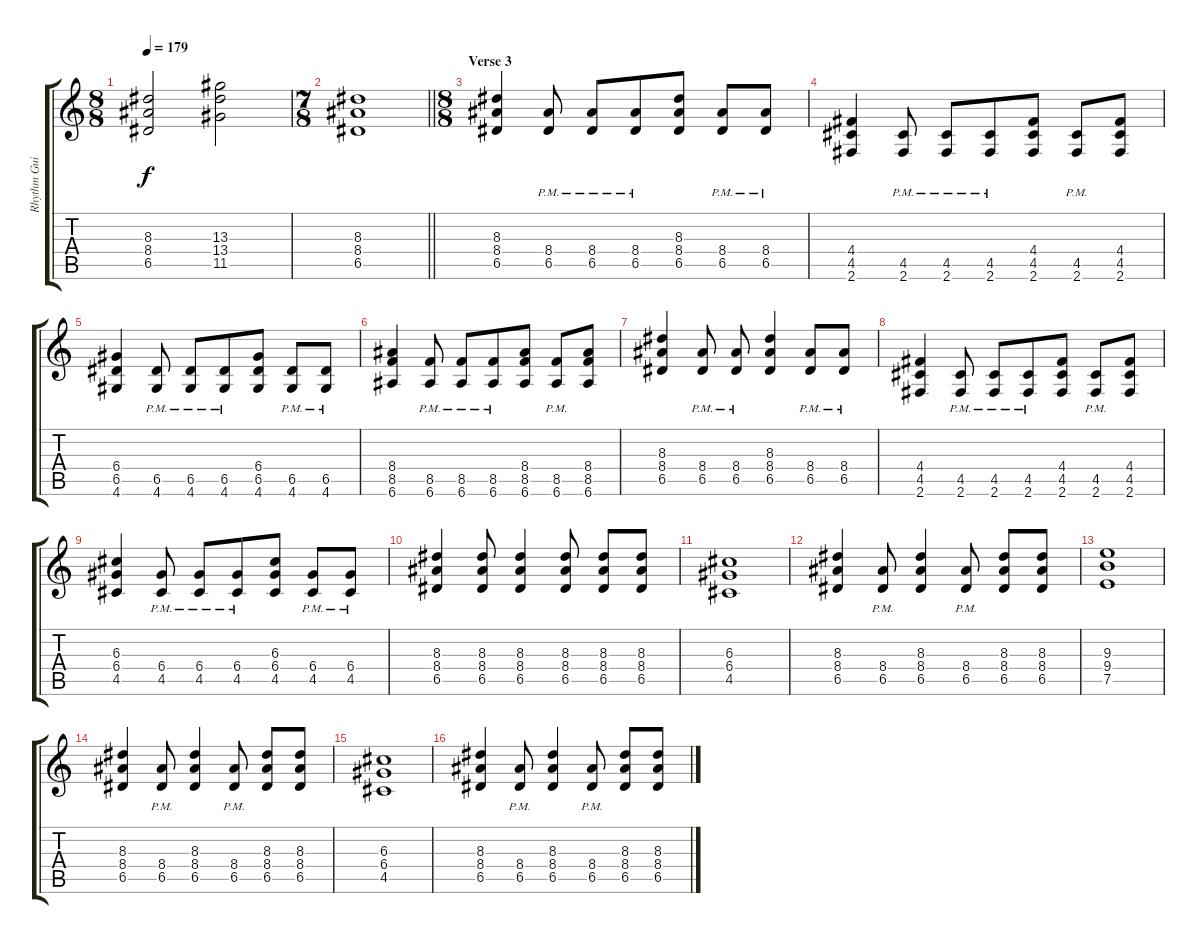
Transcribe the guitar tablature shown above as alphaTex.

\track ("Rhythm Guitar" "Rhythm Gui") {instrument distortionguitar}
\staff {score tabs}
\tuning (E4 B3 G3 D3 A2 E2) {hide}
\ts (8 8)
\tempo 179
\clef g2
\ks c
(8.3 8.4 6.5).2{dy f} (13.3 13.4 11.5).2 |
\ts (7 8)
\barLineRight lightlight
(8.3 8.4 6.5).1 |
\ts (8 8)
\section ("" "Verse 3")
(8.3 8.4 6.5).4 (8.4{pm} 6.5{pm}).8 (8.4{pm} 6.5{pm}).8 (8.4{pm} 6.5{pm}).8 (8.3 8.4 6.5).8 (8.4{pm} 6.5{pm}).8 (8.4{pm} 6.5{pm}).8 |
(4.4 4.5 2.6).4 (4.5{pm} 2.6{pm}).8 (4.5{pm} 2.6{pm}).8 (4.5{pm} 2.6{pm}).8 (4.4 4.5 2.6).8 (4.5{pm} 2.6{pm}).8 (4.4 4.5 2.6).8 |
(6.4 6.5 4.6).4 (6.5{pm} 4.6{pm}).8 (6.5{pm} 4.6{pm}).8 (6.5{pm} 4.6{pm}).8 (6.4 6.5 4.6).8 (6.5{pm} 4.6{pm}).8 (6.5{pm} 4.6{pm}).8 |
(8.4 8.5 6.6).4 (8.5{pm} 6.6{pm}).8 (8.5{pm} 6.6{pm}).8 (8.5{pm} 6.6{pm}).8 (8.4 8.5 6.6).8 (8.5{pm} 6.6{pm}).8 (8.4 8.5 6.6).8 |
(8.3 8.4 6.5).4 (8.4{pm} 6.5{pm}).8 (8.4{pm} 6.5{pm}).8 (8.3 8.4 6.5).4 (8.4{pm} 6.5{pm}).8 (8.4{pm} 6.5{pm}).8 |
(4.4 4.5 2.6).4 (4.5{pm} 2.6{pm}).8 (4.5{pm} 2.6{pm}).8 (4.5{pm} 2.6{pm}).8 (4.4 4.5 2.6).8 (4.5{pm} 2.6{pm}).8 (4.4 4.5 2.6).8 |
(6.3 6.4 4.5).4 (6.4{pm} 4.5{pm}).8 (6.4{pm} 4.5{pm}).8 (6.4{pm} 4.5{pm}).8 (6.3 6.4 4.5).8 (6.4{pm} 4.5{pm}).8 (6.4{pm} 4.5{pm}).8 |
(8.3 8.4 6.5).4 (8.3 8.4 6.5).8 (8.3 8.4 6.5).4 (8.3 8.4 6.5).8 (8.3 8.4 6.5).8 (8.3 8.4 6.5).8 |
(6.3 6.4 4.5).1 |
(8.3 8.4 6.5).4 (8.4{pm} 6.5{pm}).8 (8.3 8.4 6.5).4 (8.4{pm} 6.5{pm}).8 (8.3 8.4 6.5).8 (8.3 8.4 6.5).8 |
(9.3 9.4 7.5).1 |
(8.3 8.4 6.5).4 (8.4{pm} 6.5{pm}).8 (8.3 8.4 6.5).4 (8.4{pm} 6.5{pm}).8 (8.3 8.4 6.5).8 (8.3 8.4 6.5).8 |
(6.3 6.4 4.5).1 |
(8.3 8.4 6.5).4 (8.4{pm} 6.5{pm}).8 (8.3 8.4 6.5).4 (8.4{pm} 6.5{pm}).8 (8.3 8.4 6.5).8 (8.3 8.4 6.5).8
